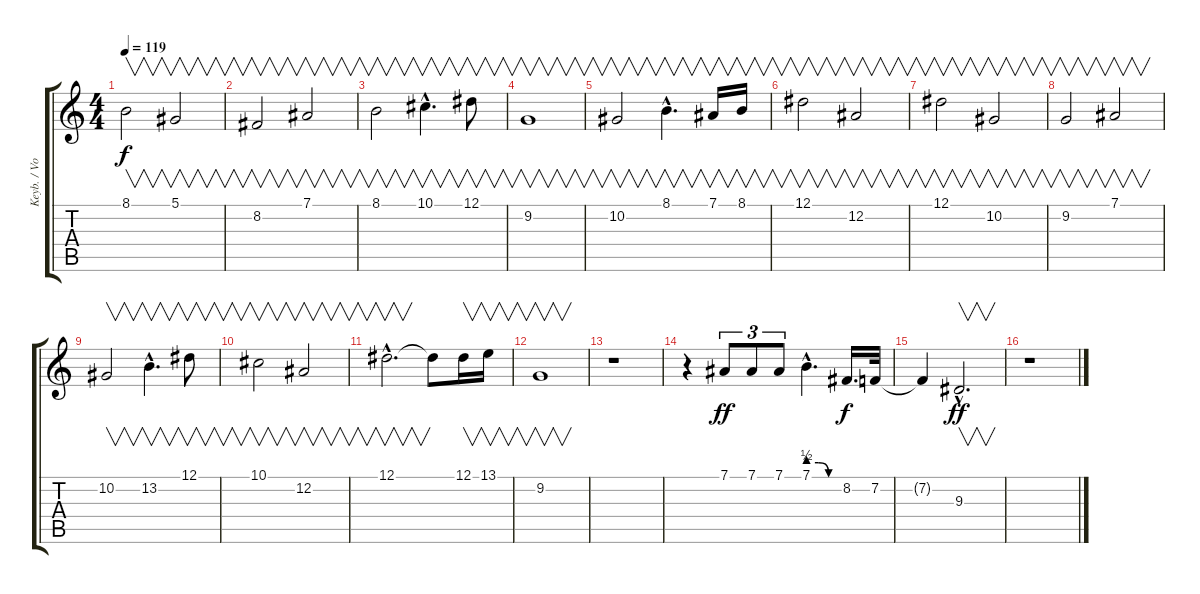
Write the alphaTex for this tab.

\track ("Keyb. / Voice" "Keyb. / Vo") {instrument lead2sawtooth}
\staff {score tabs}
\tuning (Eb4 Bb3 Gb3 Db3 Ab2 Eb2) {hide}
\ts (4 4)
\tempo 119
\clef g2
\ks c
8.1.2{v dy f} 5.1.2{v} |
8.2.2{v} 7.1.2{v} |
8.1.2{v} 10.1{hac}.4{v d} 12.1.8{v} |
9.2.1{v} |
10.2.2{v} 8.1{hac}.4{v d} 7.1.16{v} 8.1.16{v} |
12.1.2{v} 12.2.2{v} |
12.1.2{v} 10.2.2{v} |
9.2.2{v} 7.1.2{v} |
10.2.2{v} 13.2{hac}.4{v d} 12.1.8{v} |
10.1.2{v} 12.2.2{v} |
12.1{hac}.2{v d} 12.1{t}.8 12.1.16{v} 13.1.16{v} |
9.2.1{v} |
r.1 |
r.4 7.1.8{tu (3 2) dy ff} 7.1.8{tu (3 2)} 7.1.8{tu (3 2)} 7.1{be (custom 0 2 20 2 40 0 60 0) hac}.4{d} 8.2.16{d dy f} 7.2.32 |
7.2{t}.4 9.3{hac}.2{v d dy ff} |
r.1
